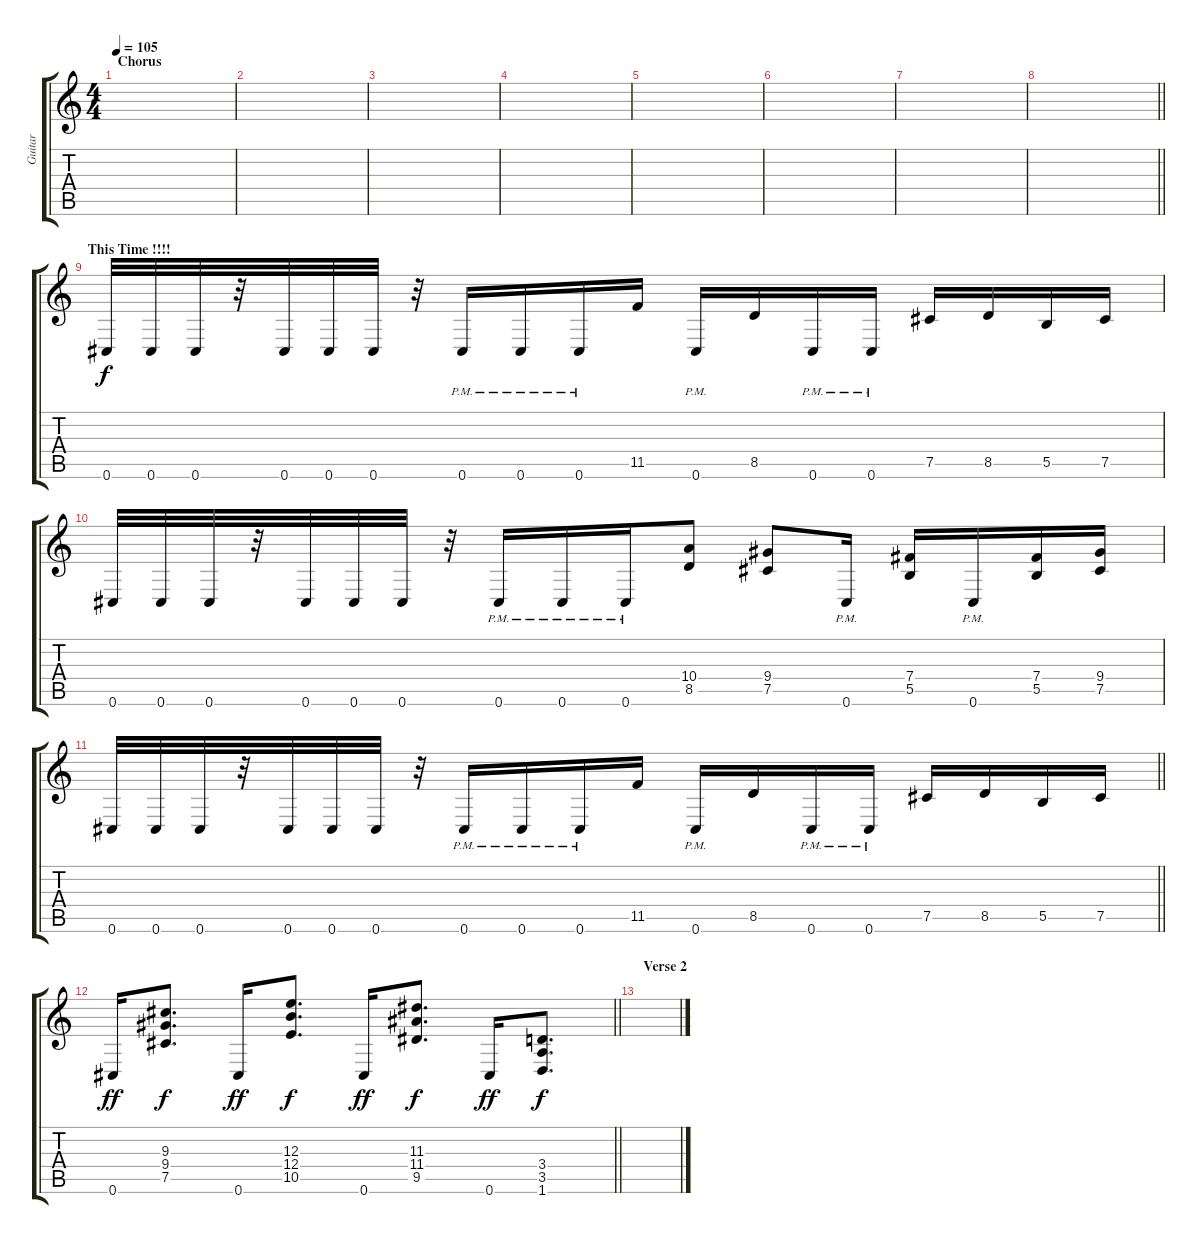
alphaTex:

\track ("Guitar" "Guitar") {instrument distortionguitar}
\staff {score tabs}
\tuning (Db4 Ab3 E3 B2 Gb2 Db2) {hide}
\ts (4 4)
\section ("" "Chorus")
\tempo 105
\clef g2
\ks c
|
|
|
|
|
|
|
\barLineRight lightlight
|
\section ("" "This Time !!!!")
0.6.32 0.6.32 0.6.32 r.32 0.6.32 0.6.32 0.6.32 r.32 0.6{pm}.16 0.6{pm}.16 0.6{pm}.16 11.5.16 0.6{pm}.16 8.5.16 0.6{pm}.16 0.6{pm}.16 7.5.16 8.5.16 5.5.16 7.5.16 |
0.6.32 0.6.32 0.6.32 r.32 0.6.32 0.6.32 0.6.32 r.32 0.6{pm}.16 0.6{pm}.16 0.6{pm}.16 (10.4 8.5).8 (9.4 7.5).8 0.6{pm}.16 (7.4 5.5).16 0.6{pm}.16 (7.4 5.5).16 (9.4 7.5).16 |
\barLineRight lightlight
0.6.32 0.6.32 0.6.32 r.32 0.6.32 0.6.32 0.6.32 r.32 0.6{pm}.16 0.6{pm}.16 0.6{pm}.16 11.5.16 0.6{pm}.16 8.5.16 0.6{pm}.16 0.6{pm}.16 7.5.16 8.5.16 5.5.16 7.5.16 |
\barLineRight lightlight
0.6.16{dy ff} (9.3 9.4 7.5).8{d dy f} 0.6.16{dy ff} (12.3 12.4 10.5).8{d dy f} 0.6.16{dy ff} (11.3 11.4 9.5).8{d dy f} 0.6.16{dy ff} (3.4 3.5 1.6).8{d dy f} |
\section ("" " Verse 2")
